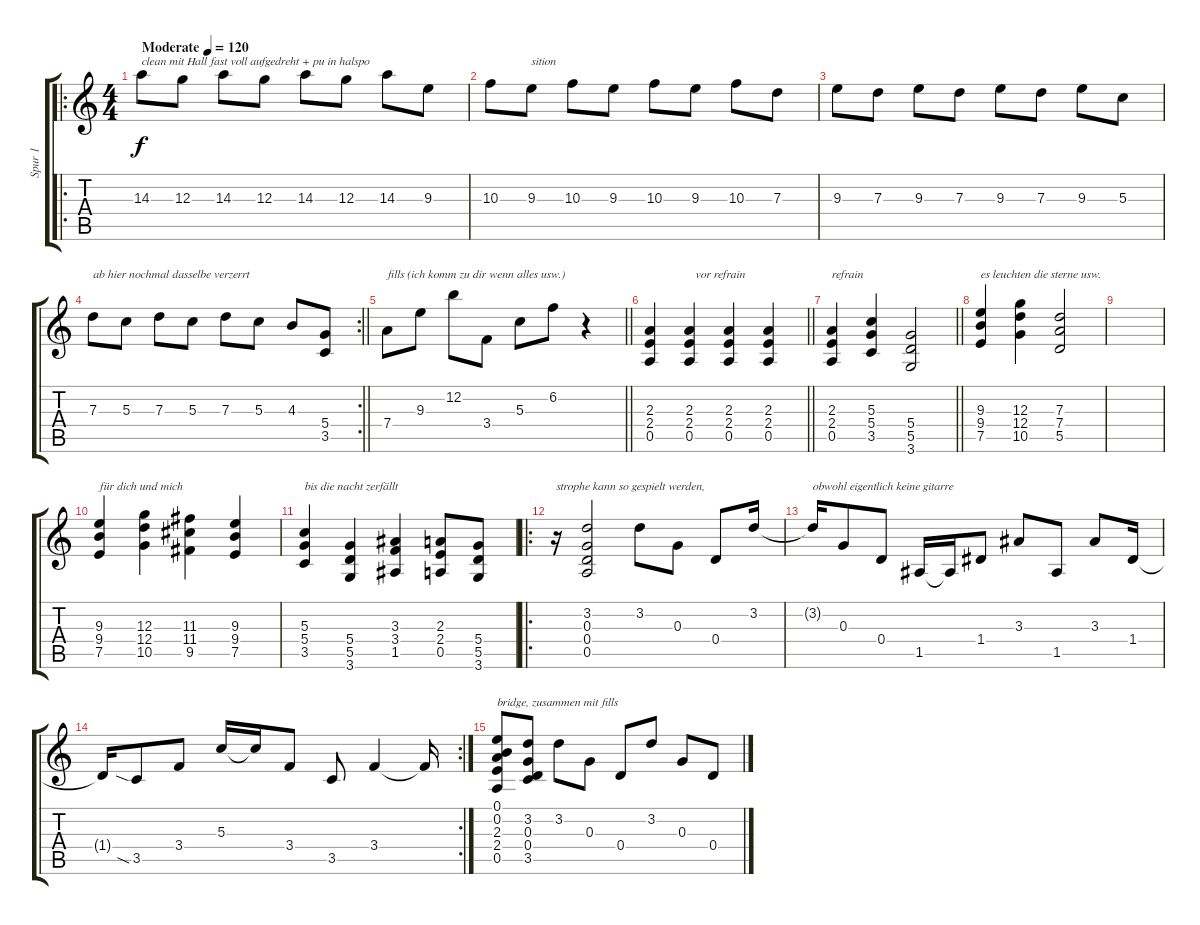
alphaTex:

\track ("Spur 1" "Spur 1") {instrument acousticguitarsteel}
\staff {score tabs}
\tuning (E4 B3 G3 D3 A2 E2) {hide}
\ro
\ts (4 4)
\tempo (120 "Moderate")
\clef g2
\ks c
14.3.8{txt "clean mit Hall fast voll aufgedreht + pu in halspo" dy f instrument acousticguitarsteel} 12.3.8 14.3.8 12.3.8 14.3.8 12.3.8 14.3.8 9.3.8 |
10.3.8 9.3.8{txt "sition"} 10.3.8 9.3.8 10.3.8 9.3.8 10.3.8 7.3.8 |
9.3.8 7.3.8 9.3.8 7.3.8 9.3.8 7.3.8 9.3.8 5.3.8 |
\rc 2
\barLineRight lightlight
7.3.8{txt "ab hier nochmal dasselbe verzerrt"} 5.3.8 7.3.8 5.3.8 7.3.8 5.3.8 4.3.8 (5.4 3.5).8 |
\barLineRight lightlight
7.4.8{txt "fills (ich komm zu dir wenn alles usw.)"} 9.3.8 12.2.8 3.4.8 5.3.8 6.2.8 r.4 |
\barLineRight lightlight
(2.3 2.4 0.5).4 (2.3 2.4 0.5).4{txt "  vor refrain"} (2.3 2.4 0.5).4 (2.3 2.4 0.5).4 |
\barLineRight lightlight
(2.3 2.4 0.5).4{txt "refrain"} (5.3 5.4 3.5).4 (5.4 5.5 3.6).2 |
(9.3 9.4 7.5).4{txt "es leuchten die sterne usw."} (12.3 12.4 10.5).4 (7.3 7.4 5.5).2 |
|
(9.3 9.4 7.5).4{txt "für dich und mich"} (12.3 12.4 10.5).4 (11.3 11.4 9.5).4 (9.3 9.4 7.5).4 |
(5.3 5.4 3.5).4{txt "bis die nacht zerfällt"} (5.4 5.5 3.6).4 (3.3 3.4 1.5).4 (2.3 2.4 0.5).8 (5.4 5.5 3.6).8 |
\ro
r.16{txt "strophe kann so gespielt werden,"} (3.2 0.3 0.4 0.5).2 3.2.8 0.3.8 0.4.8 3.2.16 |
3.2{t}.16{txt "obwohl eigentlich keine gitarre"} 0.3.8 0.4.8 1.5.16 1.5{t}.16 1.4.8 3.3.8 1.5.8 3.3.8 1.4.16 |
\rc 2
1.4{t}.16 3.5{sia}.8 3.4.8 5.3.16 5.3{t}.16 3.4.8 3.5.8 3.4.4 3.4{t}.16 |
(0.1 0.2 2.3 2.4 0.5).8{txt "bridge, zusammen mit fills"} (3.2 0.3 0.4 3.5).8 3.2.8 0.3.8 0.4.8 3.2.8 0.3.8 0.4.8
